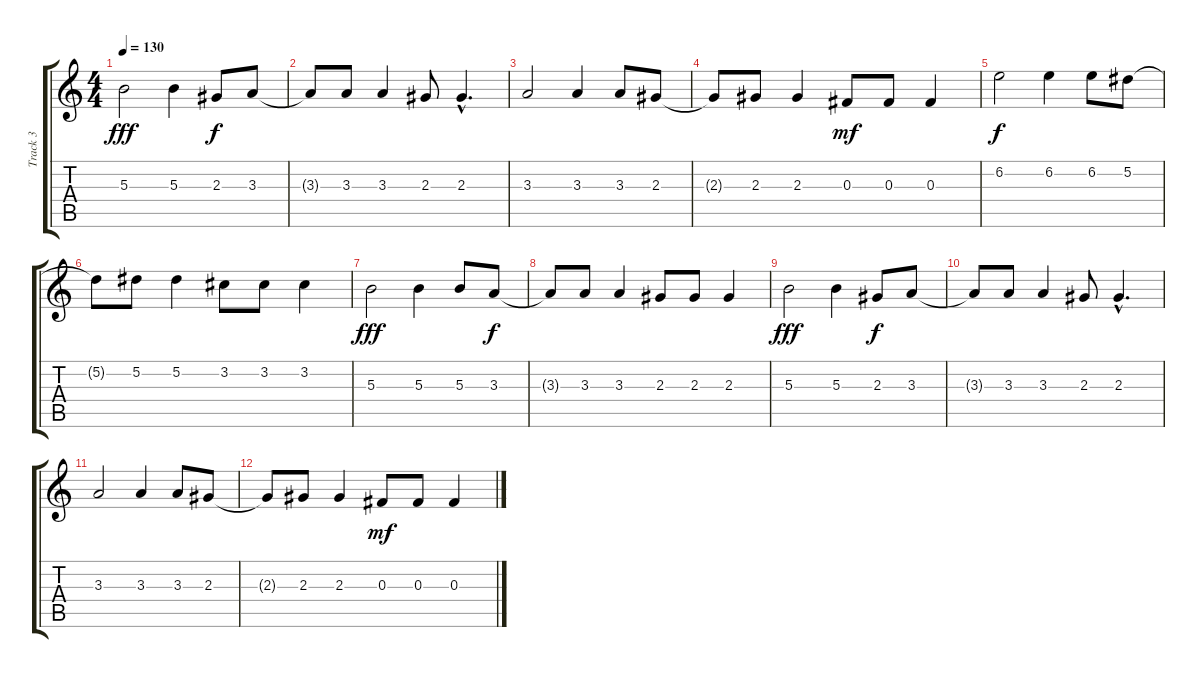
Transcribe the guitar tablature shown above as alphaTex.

\track ("Track 3" "Track 3") {instrument distortionguitar}
\staff {score tabs}
\tuning (Eb4 Bb3 Gb3 Db3 Ab2 Db2) {hide}
\ts (4 4)
\tempo 130
\clef g2
\ks c
5.3.2{dy fff} 5.3.4 2.3.8{dy f} 3.3.8 |
3.3{t}.8 3.3.8 3.3.4 2.3.8 2.3{hac}.4{d} |
3.3.2 3.3.4 3.3.8 2.3.8 |
2.3{t}.8 2.3.8 2.3.4 0.3.8{dy mf} 0.3.8 0.3.4 |
6.2.2{dy f} 6.2.4 6.2.8 5.2.8 |
5.2{t}.8 5.2.8 5.2.4 3.2.8 3.2.8 3.2.4 |
5.3.2{dy fff} 5.3.4 5.3.8 3.3.8{dy f} |
3.3{t}.8 3.3.8 3.3.4 2.3.8 2.3.8 2.3.4 |
5.3.2{dy fff} 5.3.4 2.3.8{dy f} 3.3.8 |
3.3{t}.8 3.3.8 3.3.4 2.3.8 2.3{hac}.4{d} |
3.3.2 3.3.4 3.3.8 2.3.8 |
2.3{t}.8 2.3.8 2.3.4 0.3.8{dy mf} 0.3.8 0.3.4
